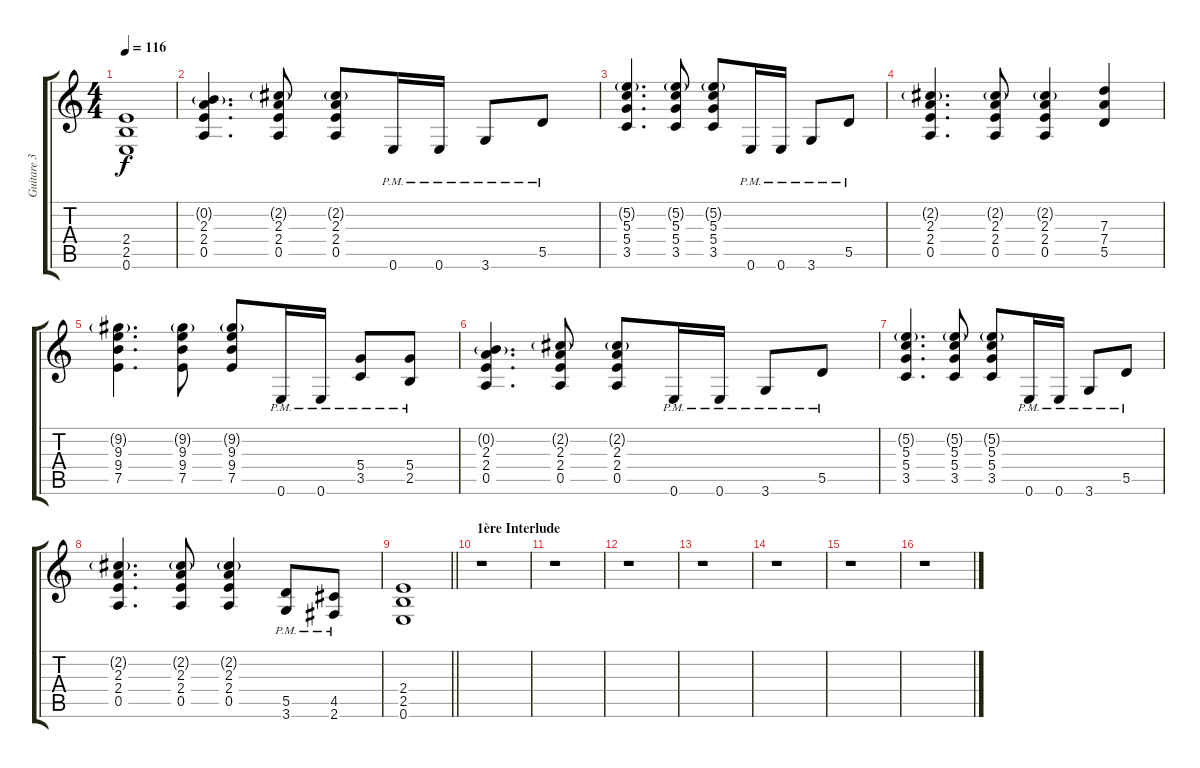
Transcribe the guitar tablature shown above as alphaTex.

\track ("Guitare 3 " "Guitare 3 ") {instrument distortionguitar}
\staff {score tabs}
\tuning (E4 B3 G3 D3 A2 E2) {hide}
\ts (4 4)
\tempo 116
\clef g2
\ks c
(2.4 2.5 0.6).1{dy f} |
(0.2{g} 2.3 2.4 0.5).4{d} (2.2{g} 2.3 2.4 0.5).8 (2.2{g} 2.3 2.4 0.5).8 0.6{pm}.16 0.6{pm}.16 3.6{pm}.8 5.5{pm}.8 |
(5.2{g} 5.3 5.4 3.5).4{d} (5.2{g} 5.3 5.4 3.5).8 (5.2{g} 5.3 5.4 3.5).8 0.6{pm}.16 0.6{pm}.16 3.6{pm}.8 5.5{pm}.8 |
(2.2{g} 2.3 2.4 0.5).4{d} (2.2{g} 2.3 2.4 0.5).8 (2.2{g} 2.3 2.4 0.5).4 (7.3 7.4 5.5).4 |
(9.2{g} 9.3 9.4 7.5).4{d} (9.2{g} 9.3 9.4 7.5).8 (9.2{g} 9.3 9.4 7.5).8 0.6{pm}.16 0.6{pm}.16 (5.4{pm} 3.5{pm}).8 (5.4{pm} 2.5{pm}).8 |
(0.2{g} 2.3 2.4 0.5).4{d} (2.2{g} 2.3 2.4 0.5).8 (2.2{g} 2.3 2.4 0.5).8 0.6{pm}.16 0.6{pm}.16 3.6{pm}.8 5.5{pm}.8 |
(5.2{g} 5.3 5.4 3.5).4{d} (5.2{g} 5.3 5.4 3.5).8 (5.2{g} 5.3 5.4 3.5).8 0.6{pm}.16 0.6{pm}.16 3.6{pm}.8 5.5{pm}.8 |
(2.2{g} 2.3 2.4 0.5).4{d} (2.2{g} 2.3 2.4 0.5).8 (2.2{g} 2.3 2.4 0.5).4 (5.5{pm} 3.6{pm}).8 (4.5{pm} 2.6{pm}).8 |
\barLineRight lightlight
(2.4 2.5 0.6).1 |
\section ("" "1ère Interlude")
r.1 |
r.1 |
r.1 |
r.1 |
r.1 |
r.1 |
r.1
